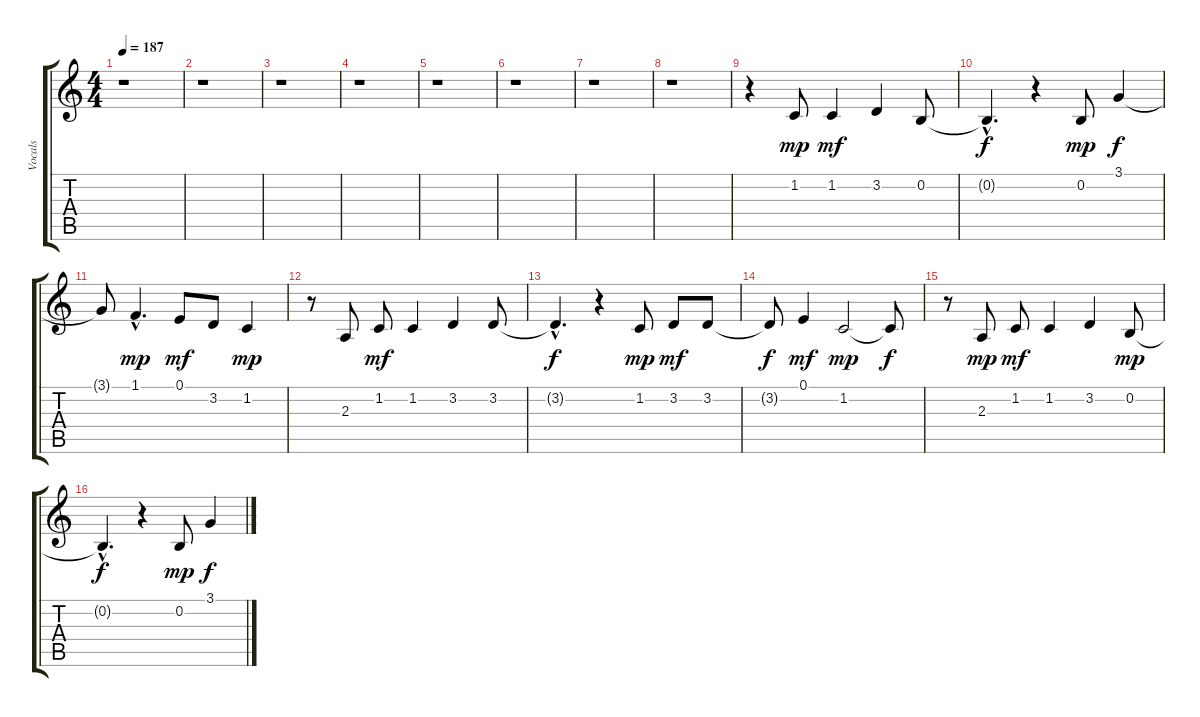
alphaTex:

\track ("Vocals" "Vocals") {instrument oboe}
\staff {score tabs}
\tuning (E4 B3 G3 D3 A2 E2) {hide}
\ts (4 4)
\tempo 187
\clef g2
\ks c
r.1{dy mp instrument oboe} |
r.1 |
r.1 |
r.1 |
r.1 |
r.1 |
r.1 |
r.1 |
r.4 1.2.8 1.2.4{dy mf} 3.2.4 0.2.8 |
0.2{hac t}.4{d dy f} r.4 0.2.8{dy mp} 3.1.4{dy f} |
3.1{t}.8 1.1{hac}.4{d dy mp} 0.1.8{dy mf} 3.2.8 1.2.4{dy mp} |
r.8 2.3.8 1.2.8{dy mf} 1.2.4 3.2.4 3.2.8 |
3.2{hac t}.4{d dy f} r.4 1.2.8{dy mp} 3.2.8{dy mf} 3.2.8 |
3.2{t}.8{dy f} 0.1.4{dy mf} 1.2.2{dy mp} 1.2{t}.8{dy f} |
r.8 2.3.8{dy mp} 1.2.8{dy mf} 1.2.4 3.2.4 0.2.8{dy mp} |
0.2{hac t}.4{d dy f} r.4 0.2.8{dy mp} 3.1.4{dy f}
